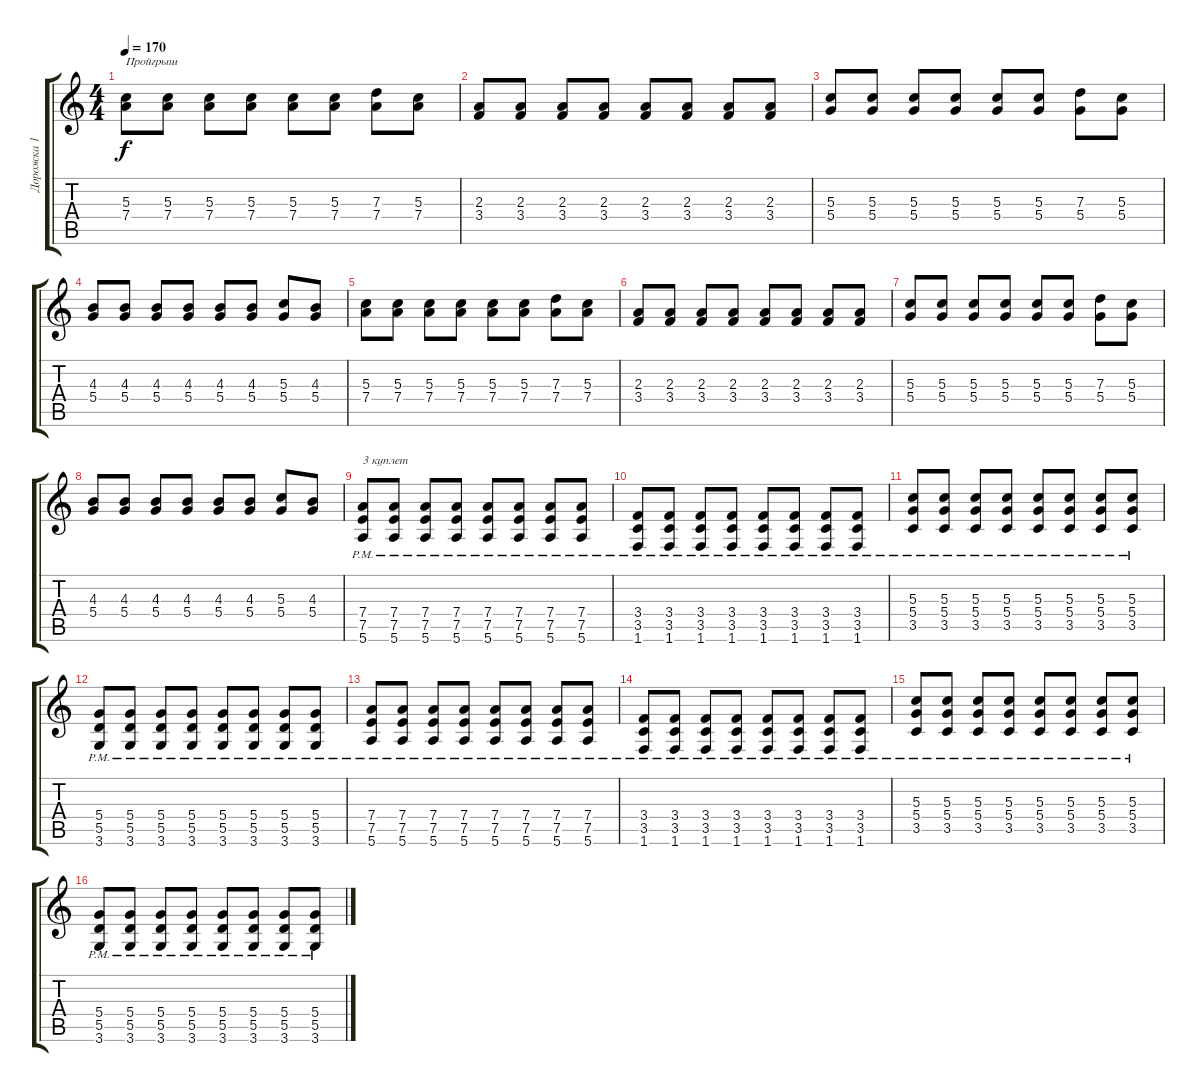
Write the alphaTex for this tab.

\track ("Дорожка 1" "Дорожка 1") {instrument distortionguitar}
\staff {score tabs}
\tuning (E4 B3 G3 D3 A2 E2) {hide}
\ts (4 4)
\tempo 170
\clef g2
\ks c
(5.3 7.4).8{txt "Пройгрыш" dy f} (5.3 7.4).8 (5.3 7.4).8 (5.3 7.4).8 (5.3 7.4).8 (5.3 7.4).8 (7.3 7.4).8 (5.3 7.4).8 |
(2.3 3.4).8 (2.3 3.4).8 (2.3 3.4).8 (2.3 3.4).8 (2.3 3.4).8 (2.3 3.4).8 (2.3 3.4).8 (2.3 3.4).8 |
(5.3 5.4).8 (5.3 5.4).8 (5.3 5.4).8 (5.3 5.4).8 (5.3 5.4).8 (5.3 5.4).8 (7.3 5.4).8 (5.3 5.4).8 |
(4.3 5.4).8 (4.3 5.4).8 (4.3 5.4).8 (4.3 5.4).8 (4.3 5.4).8 (4.3 5.4).8 (5.3 5.4).8 (4.3 5.4).8 |
(5.3 7.4).8 (5.3 7.4).8 (5.3 7.4).8 (5.3 7.4).8 (5.3 7.4).8 (5.3 7.4).8 (7.3 7.4).8 (5.3 7.4).8 |
(2.3 3.4).8 (2.3 3.4).8 (2.3 3.4).8 (2.3 3.4).8 (2.3 3.4).8 (2.3 3.4).8 (2.3 3.4).8 (2.3 3.4).8 |
(5.3 5.4).8 (5.3 5.4).8 (5.3 5.4).8 (5.3 5.4).8 (5.3 5.4).8 (5.3 5.4).8 (7.3 5.4).8 (5.3 5.4).8 |
(4.3 5.4).8 (4.3 5.4).8 (4.3 5.4).8 (4.3 5.4).8 (4.3 5.4).8 (4.3 5.4).8 (5.3 5.4).8 (4.3 5.4).8 |
(7.4{pm} 7.5{pm} 5.6{pm}).8{txt "3 куплет"} (7.4{pm} 7.5{pm} 5.6{pm}).8 (7.4{pm} 7.5{pm} 5.6{pm}).8 (7.4{pm} 7.5{pm} 5.6{pm}).8 (7.4{pm} 7.5{pm} 5.6{pm}).8 (7.4{pm} 7.5{pm} 5.6{pm}).8 (7.4{pm} 7.5{pm} 5.6{pm}).8 (7.4{pm} 7.5{pm} 5.6{pm}).8 |
(3.4{pm} 3.5{pm} 1.6{pm}).8 (3.4{pm} 3.5{pm} 1.6{pm}).8 (3.4{pm} 3.5{pm} 1.6{pm}).8 (3.4{pm} 3.5{pm} 1.6{pm}).8 (3.4{pm} 3.5{pm} 1.6{pm}).8 (3.4{pm} 3.5{pm} 1.6{pm}).8 (3.4{pm} 3.5{pm} 1.6{pm}).8 (3.4{pm} 3.5{pm} 1.6{pm}).8 |
(5.3{pm} 5.4{pm} 3.5{pm}).8 (5.3{pm} 5.4{pm} 3.5{pm}).8 (5.3{pm} 5.4{pm} 3.5{pm}).8 (5.3{pm} 5.4{pm} 3.5{pm}).8 (5.3{pm} 5.4{pm} 3.5{pm}).8 (5.3{pm} 5.4{pm} 3.5{pm}).8 (5.3{pm} 5.4{pm} 3.5{pm}).8 (5.3{pm} 5.4{pm} 3.5{pm}).8 |
(5.4{pm} 5.5{pm} 3.6{pm}).8 (5.4{pm} 5.5{pm} 3.6{pm}).8 (5.4{pm} 5.5{pm} 3.6{pm}).8 (5.4{pm} 5.5{pm} 3.6{pm}).8 (5.4{pm} 5.5{pm} 3.6{pm}).8 (5.4{pm} 5.5{pm} 3.6{pm}).8 (5.4{pm} 5.5{pm} 3.6{pm}).8 (5.4{pm} 5.5{pm} 3.6{pm}).8 |
(7.4{pm} 7.5{pm} 5.6{pm}).8 (7.4{pm} 7.5{pm} 5.6{pm}).8 (7.4{pm} 7.5{pm} 5.6{pm}).8 (7.4{pm} 7.5{pm} 5.6{pm}).8 (7.4{pm} 7.5{pm} 5.6{pm}).8 (7.4{pm} 7.5{pm} 5.6{pm}).8 (7.4{pm} 7.5{pm} 5.6{pm}).8 (7.4{pm} 7.5{pm} 5.6{pm}).8 |
(3.4{pm} 3.5{pm} 1.6{pm}).8 (3.4{pm} 3.5{pm} 1.6{pm}).8 (3.4{pm} 3.5{pm} 1.6{pm}).8 (3.4{pm} 3.5{pm} 1.6{pm}).8 (3.4{pm} 3.5{pm} 1.6{pm}).8 (3.4{pm} 3.5{pm} 1.6{pm}).8 (3.4{pm} 3.5{pm} 1.6{pm}).8 (3.4{pm} 3.5{pm} 1.6{pm}).8 |
(5.3{pm} 5.4{pm} 3.5{pm}).8 (5.3{pm} 5.4{pm} 3.5{pm}).8 (5.3{pm} 5.4{pm} 3.5{pm}).8 (5.3{pm} 5.4{pm} 3.5{pm}).8 (5.3{pm} 5.4{pm} 3.5{pm}).8 (5.3{pm} 5.4{pm} 3.5{pm}).8 (5.3{pm} 5.4{pm} 3.5{pm}).8 (5.3{pm} 5.4{pm} 3.5{pm}).8 |
(5.4{pm} 5.5{pm} 3.6{pm}).8 (5.4{pm} 5.5{pm} 3.6{pm}).8 (5.4{pm} 5.5{pm} 3.6{pm}).8 (5.4{pm} 5.5{pm} 3.6{pm}).8 (5.4{pm} 5.5{pm} 3.6{pm}).8 (5.4{pm} 5.5{pm} 3.6{pm}).8 (5.4{pm} 5.5{pm} 3.6{pm}).8 (5.4{pm} 5.5{pm} 3.6{pm}).8
